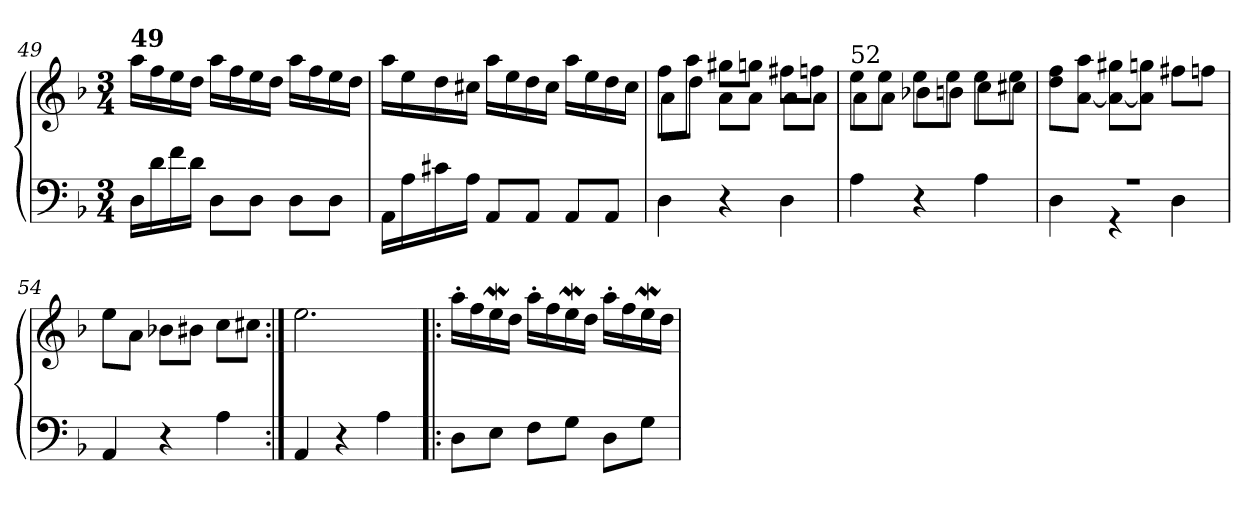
**kern	**kern
*part1	*part1
*staff2	*staff1
*clefF4	*clefG2
*k[b-]	*k[b-]
*M3/4	*M3/4
=49	=49
!	!LO:TX:a:B:t=49
16D\LL	16aa\LL
16d\	16ff\
16f\	16ee\
16d\JJ	16dd\JJ
8D\L	16aa\LL
.	16ff\
8D\J	16ee\
.	16dd\JJ
8D\L	16aa\LL
.	16ff\
8D\J	16ee\
.	16dd\JJ
=50	=50
16AA\LL	16aa\LL
16A\	16ee\
16c#X\	16dd\
16A\JJ	16cc#X\JJ
8AA/L	16aa\LL
.	16ee\
8AA/J	16dd\
.	16cc#\JJ
8AA/L	16aa\LL
.	16ee\
8AA/J	16dd\
.	16cc#\JJ
!!LO:LB:g=z
=51	=51
*	*^
4D\	8ff\L	8a\L
.	8aa\J	8dd\J
4r	8gg#X\L	8a\L
.	8ggn\J	8a\J
4D\	8ff#X\L	8a\L
.	8ffn\J	8a\J
=52	=52	=52
!	!LO:TX:a:t=52	!
4A\	8ee\L	8a\L
.	8ee\J	8a\J
4r	8ee\L	8b-X\L
.	8ee\J	8bn\J
4A\	8ee\L	8cc\L
.	8ee\J	8cc#X\J
*	*v	*v
=53	=53
*^	*
2.r	4D\	8dd\ 8ff\L
.	.	[8a\ 8aa\J
.	4r	8a\_ 8gg#X\L
.	.	8a\] 8ggn\J
.	4D\	8ff#X\L
.	.	8ffn\J
*v	*v	*
=54	=54
4AA/	8ee\L
.	8a\J
4r	8b-X\L
.	8b#X\J
4A\	8cc\L
.	8cc#X\J
=55:|!	=55:|!
4AA/	2.ee\
4r	.
4A\	.
!!LO:LB:g=z
=56!|:	=56!|:
8D\L	16aa'\LL
.	16ff\
8E\J	16eeW\
.	16dd\JJ
8F\L	16aa'\LL
.	16ff\
8G\J	16eeW\
.	16dd\JJ
8D\L	16aa'\LL
.	16ff\
8G\J	16eeW\
.	16dd\JJ
=	=
*-	*-
